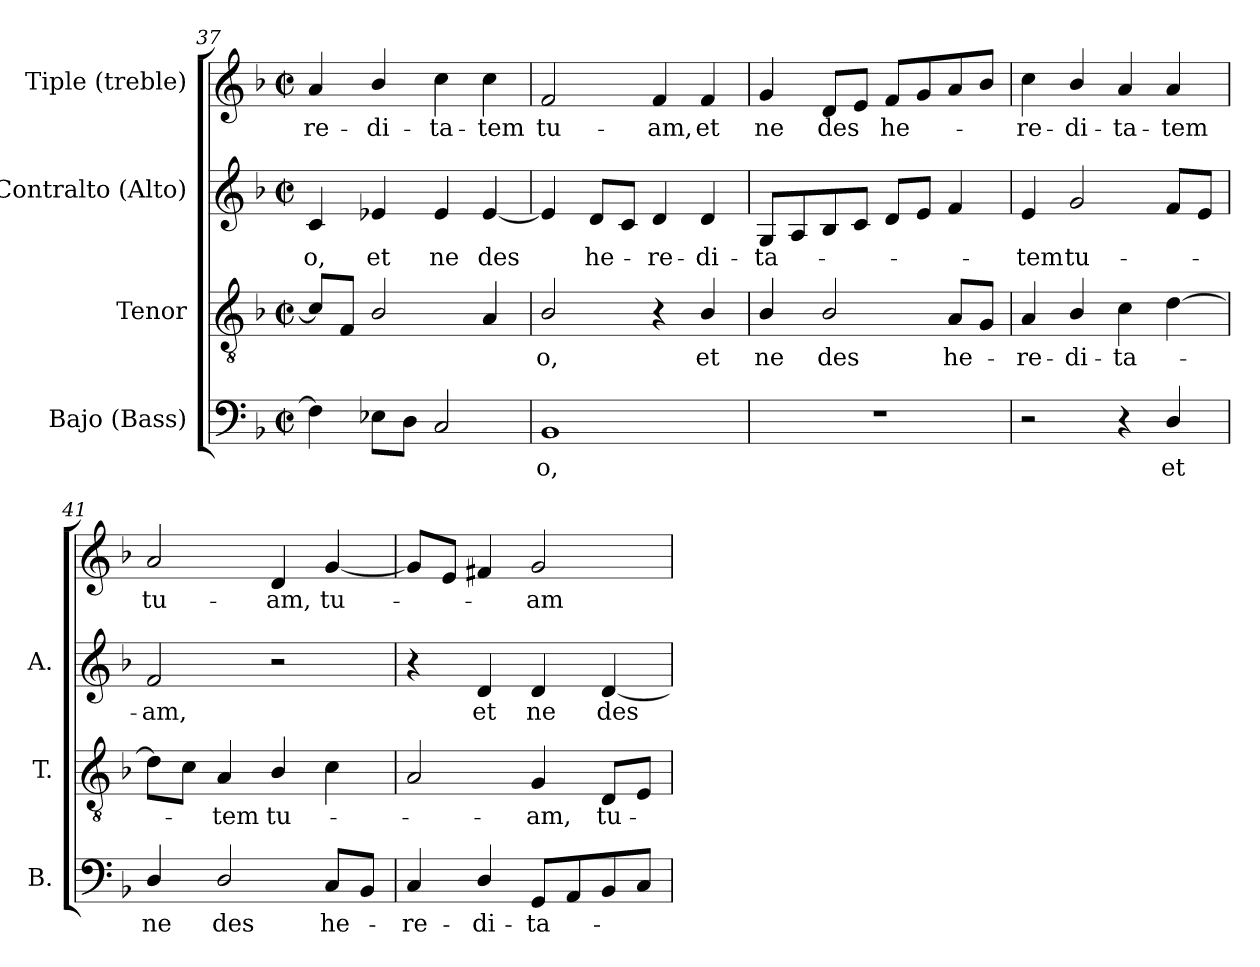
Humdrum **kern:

**kern	**text	**kern	**text	**kern	**text	**kern	**text
*part4	*part4	*part3	*part3	*part2	*part2	*part1	*part1
*staff4	*staff4	*staff3	*staff3	*staff2	*staff2	*staff1	*staff1
*I"Bajo (Bass)	*	*I"Tenor	*	*I"Contralto (Alto)	*	*I"Tiple (treble)	*
*I'B.	*	*I'T.	*	*I'A.	*	*	*
!!LO:LB:g=z
*clefF4	*	*clefGv2	*	*clefG2	*	*clefG2	*
*	*	*ITrd7c12	*	*	*	*	*
*k[b-]	*	*k[b-]	*	*k[b-]	*	*k[b-]	*
*F:	*	*F:	*	*F:	*	*F:	*
*M2/2	*	*M2/2	*	*M2/2	*	*M2/2	*
*met(c|)	*	*met(c|)	*	*met(c|)	*	*met(c|)	*
=37	=37	=37	=37	=37	=37	=37	=37
!	!	!	!	!	!LO:LY:b:color=#000000	!	!
!	!	!	!	!	!	!	!LO:LY:b:color=#000000
4Fi\]	.	8Ci/L]	.	4ci/	-o,	4ai/	-re-
.	.	8FFi/J	.	.	.	.	.
!	!	!	!	!	!LO:LY:b:color=#000000	!	!
!	!	!	!	!	!	!	!LO:LY:b:color=#000000
8E-Xi\L	.	2BB-i/	.	4e-Xi/	et	4b-i/	-di-
8Di\J	.	.	.	.	.	.	.
!	!	!	!	!	!LO:LY:b:color=#000000	!	!
!	!	!	!	!	!	!	!LO:LY:b:color=#000000
2Ci/	.	.	.	4e-i/	ne	4cci\	-ta-
!	!	!	!	!	!LO:LY:b:color=#000000	!	!
!	!	!	!	!	!	!	!LO:LY:b:color=#000000
.	.	4AAi/	.	[4e-i/	des	4cci\	-tem
=38	=38	=38	=38	=38	=38	=38	=38
!	!LO:LY:b:color=#000000	!	!	!	!	!	!
!	!	!	!LO:LY:b:color=#000000	!	!	!	!
!	!	!	!	!	!	!	!LO:LY:b:color=#000000
1BB-i	-o,	2BB-i/	-o,	4e-i/]	.	2fi/	tu-
!	!	!	!	!	!LO:LY:b:color=#000000	!	!
.	.	.	.	8di/L	he-	.	.
.	.	.	.	8ci/J	.	.	.
!	!	!	!	!	!LO:LY:b:color=#000000	!	!
!	!	!	!	!	!	!	!LO:LY:b:color=#000000
.	.	4r	.	4di/	-re-	4fi/	-am,
!	!	!	!LO:LY:b:color=#000000	!	!	!	!
!	!	!	!	!	!LO:LY:b:color=#000000	!	!
!	!	!	!	!	!	!	!LO:LY:b:color=#000000
.	.	4BB-i/	et	4di/	-di-	4fi/	et
=39	=39	=39	=39	=39	=39	=39	=39
!	!	!	!LO:LY:b:color=#000000	!	!	!	!
!	!	!	!	!	!LO:LY:b:color=#000000	!	!
!	!	!	!	!	!	!	!LO:LY:b:color=#000000
1r	.	4BB-i/	ne	8Gi/L	-ta-	4gi/	ne
.	.	.	.	8Ai/	.	.	.
!	!	!	!LO:LY:b:color=#000000	!	!	!	!
!	!	!	!	!	!	!	!LO:LY:b:color=#000000
.	.	2BB-i/	des	8B-i/	.	8di/L	des
.	.	.	.	8ci/J	.	8ei/J	.
!	!	!	!	!	!	!	!LO:LY:b:color=#000000
.	.	.	.	8di/L	.	8fi/L	he-
.	.	.	.	8ei/J	.	8gi/	.
!	!	!	!LO:LY:b:color=#000000	!	!	!	!
.	.	8AAi/L	he-	4fi/	.	8ai/	.
.	.	8GGi/J	.	.	.	8b-i/J	.
=40	=40	=40	=40	=40	=40	=40	=40
!	!	!	!LO:LY:b:color=#000000	!	!	!	!
!	!	!	!	!	!LO:LY:b:color=#000000	!	!
!	!	!	!	!	!	!	!LO:LY:b:color=#000000
2r	.	4AAi/	-re-	4ei/	-tem	4cci\	-re-
!	!	!	!LO:LY:b:color=#000000	!	!	!	!
!	!	!	!	!	!LO:LY:b:color=#000000	!	!
!	!	!	!	!	!	!	!LO:LY:b:color=#000000
.	.	4BB-i/	-di-	2gi/	tu-	4b-i/	-di-
!	!	!	!LO:LY:b:color=#000000	!	!	!	!
!	!	!	!	!	!	!	!LO:LY:b:color=#000000
4r	.	4Ci\	-ta-	.	.	4ai/	-ta-
!	!LO:LY:b:color=#000000	!	!	!	!	!	!
!	!	!	!	!	!	!	!LO:LY:b:color=#000000
4Di/	et	[4Di\	.	8fi/L	.	4ai/	-tem
.	.	.	.	8ei/J	.	.	.
=41	=41	=41	=41	=41	=41	=41	=41
!	!LO:LY:b:color=#000000	!	!	!	!	!	!
!	!	!	!	!	!LO:LY:b:color=#000000	!	!
!	!	!	!	!	!	!	!LO:LY:b:color=#000000
4Di/	ne	8Di\L]	.	2fi/	-am,	2ai/	tu-
.	.	8Ci\J	.	.	.	.	.
!	!LO:LY:b:color=#000000	!	!	!	!	!	!
!	!	!	!LO:LY:b:color=#000000	!	!	!	!
2Di/	des	4AAi/	-tem	.	.	.	.
!	!	!	!LO:LY:b:color=#000000	!	!	!	!
!	!	!	!	!	!	!	!LO:LY:b:color=#000000
.	.	4BB-i/	tu-	2r	.	4di/	-am,
!	!LO:LY:b:color=#000000	!	!	!	!	!	!
!	!	!	!	!	!	!	!LO:LY:b:color=#000000
8Ci/L	he-	4Ci\	.	.	.	[4gi/	tu-
8BB-i/J	.	.	.	.	.	.	.
=42	=42	=42	=42	=42	=42	=42	=42
!	!LO:LY:b:color=#000000	!	!	!	!	!	!
4Ci/	-re-	2AAi/	.	4r	.	8gi/L]	.
.	.	.	.	.	.	8ei/J	.
!	!LO:LY:b:color=#000000	!	!	!	!	!	!
!	!	!	!	!	!LO:LY:b:color=#000000	!	!
4Di/	-di-	.	.	4di/	et	4f#Xi/	.
!	!LO:LY:b:color=#000000	!	!	!	!	!	!
!	!	!	!LO:LY:b:color=#000000	!	!	!	!
!	!	!	!	!	!LO:LY:b:color=#000000	!	!
!	!	!	!	!	!	!	!LO:LY:b:color=#000000
8GGi/L	-ta-	4GGi/	-am,	4di/	ne	2gi/	-am
8AAi/	.	.	.	.	.	.	.
!	!	!	!LO:LY:b:color=#000000	!	!	!	!
!	!	!	!	!	!LO:LY:b:color=#000000	!	!
8BB-i/	.	8DDi/L	tu-	[4di/	des	.	.
8Ci/J	.	8EEi/J	.	.	.	.	.
=	=	=	=	=	=	=	=
*-	*-	*-	*-	*-	*-	*-	*-
